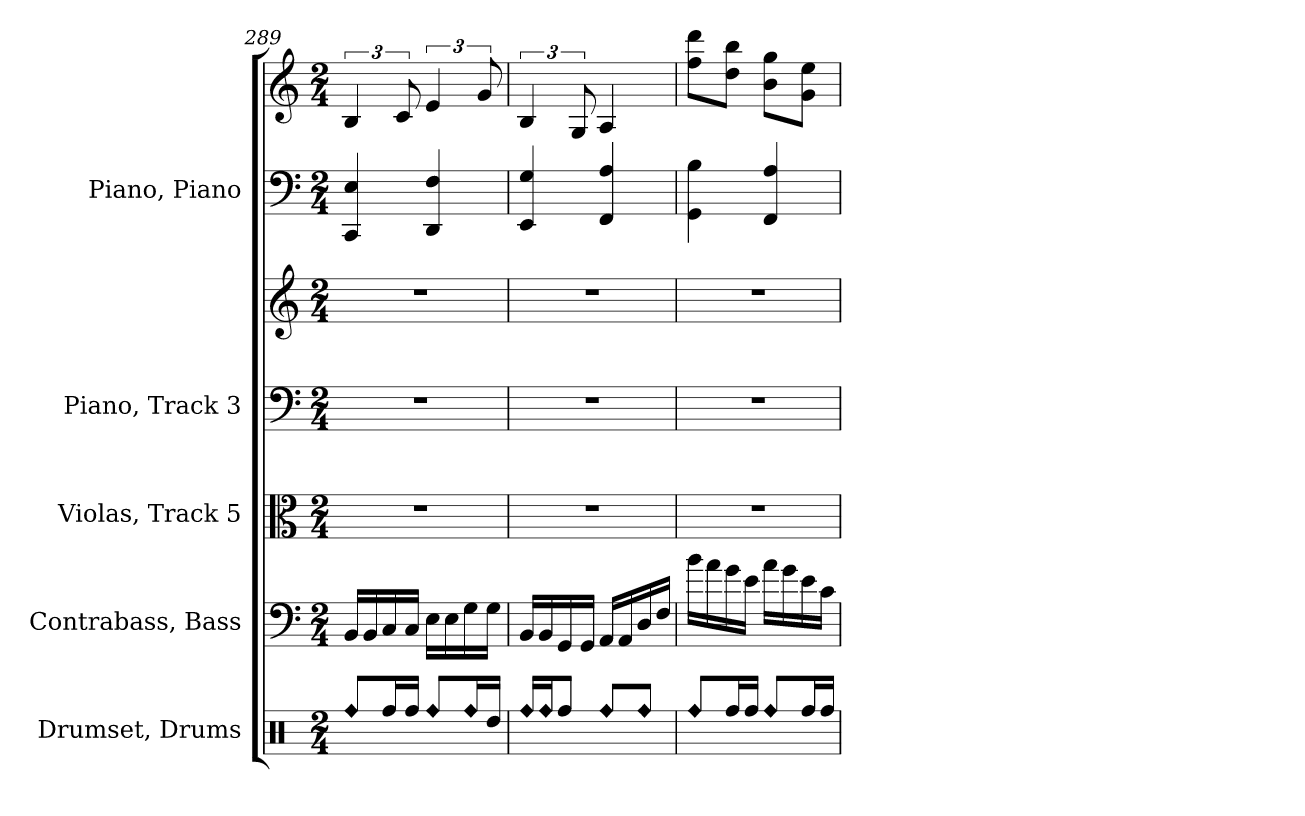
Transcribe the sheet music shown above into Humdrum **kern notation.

**kern	**kern	**kern	**kern	**kern	**kern	**kern
*part5	*part4	*part3	*part2	*part2	*part1	*part1
*staff7	*staff6	*staff5	*staff4	*staff3	*staff2	*staff1
*I"Drumset, Drums	*I"Contrabass, Bass	*I"Violas, Track  5	*I"Piano, Track  3	*	*I"Piano, Piano	*
*I'D. Set	*I'Cb.	*I'Vlas.	*I'Pno.	*	*I'Pno.	*
!!LO:LB:g=z
*clefX	*clefF4	*clefC3	*clefF4	*clefG2	*clefF4	*clefG2
*	*ITrd7c12	*	*	*	*	*
*k[]	*k[]	*k[]	*k[]	*k[]	*k[]	*k[]
*M2/4	*M2/4	*M2/4	*M2/4	*M2/4	*M2/4	*M2/4
=289	=289	=289	=289	=289	=289	=289
!LO:N:head=diamond	!	!	!	!	!	!
8Rff/L	16BBB/LL	2r	2r	2r	4CC/ 4E/	6B/
.	16BBB/	.	.	.	.	.
16Rff/L	16CC/	.	.	.	.	.
.	.	.	.	.	.	12c/
16Rff/JJ	16CC/JJ	.	.	.	.	.
!LO:N:head=diamond	!	!	!	!	!	!
8Rff/L	16EE\LL	.	.	.	4DD/ 4F/	6e/
.	16EE\	.	.	.	.	.
!LO:N:head=diamond	!	!	!	!	!	!
16Rff/L	16GG\	.	.	.	.	.
.	.	.	.	.	.	12g/
16Rdd/JJ	16GG\JJ	.	.	.	.	.
=290	=290	=290	=290	=290	=290	=290
!LO:N:head=diamond	!	!	!	!	!	!
16Rff/LL	16BBB/LL	2r	2r	2r	4EE/ 4G/	6B/
!LO:N:head=diamond	!	!	!	!	!	!
16Rff/J	16BBB/	.	.	.	.	.
8Rff/J	16GGG/	.	.	.	.	.
.	.	.	.	.	.	12G/
.	16GGG/JJ	.	.	.	.	.
!LO:N:head=diamond	!	!	!	!	!	!
8Rff/L	16AAA/LL	.	.	.	4FF/ 4A/	4A/
.	16AAA/	.	.	.	.	.
!LO:N:head=diamond	!	!	!	!	!	!
8Rff/J	16DD/	.	.	.	.	.
.	16FF/JJ	.	.	.	.	.
=291	=291	=291	=291	=291	=291	=291
!LO:N:head=diamond	!	!	!	!	!	!
8Rff/L	16B\LL	2r	2r	2r	4GG\ 4B\	8ff\ 8ddd\L
.	16A\	.	.	.	.	.
16Rff/L	16G\	.	.	.	.	8dd\ 8bb\J
16Rff/JJ	16E\JJ	.	.	.	.	.
!LO:N:head=diamond	!	!	!	!	!	!
8Rff/L	16A\LL	.	.	.	4FF/ 4A/	8b\ 8gg\L
.	16G\	.	.	.	.	.
16Rff/L	16E\	.	.	.	.	8g\ 8ee\J
16Rff/JJ	16C\JJ	.	.	.	.	.
=	=	=	=	=	=	=
*-	*-	*-	*-	*-	*-	*-
